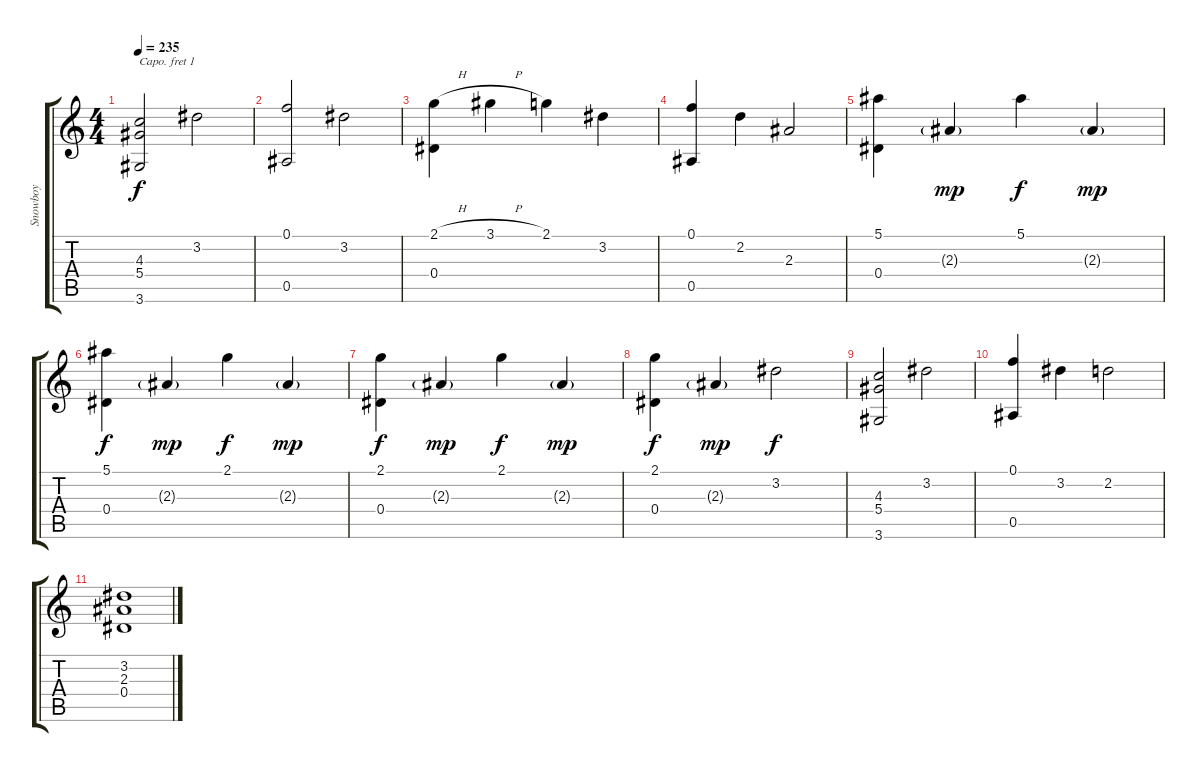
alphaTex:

\track ("Snowboy" "Snowboy") {instrument acousticguitarnylon}
\staff {score tabs}
\capo 1
\tuning (E4 B3 G3 D3 A2 E2) {hide}
\ts (4 4)
\tempo 235
\clef g2
\ks c
(4.3 5.4 3.6).2{dy f} 3.2.2 |
(0.1 0.5).2 3.2.2 |
(2.1{h} 0.4).4 3.1{h}.4 2.1.4 3.2.4 |
(0.1 0.5).4 2.2.4 2.3.2 |
(5.1 0.4).4 2.3{g}.4{dy mp} 5.1.4{dy f} 2.3{g}.4{dy mp} |
(5.1 0.4).4{dy f} 2.3{g}.4{dy mp} 2.1.4{dy f} 2.3{g}.4{dy mp} |
(2.1 0.4).4{dy f} 2.3{g}.4{dy mp} 2.1.4{dy f} 2.3{g}.4{dy mp} |
(2.1 0.4).4{dy f} 2.3{g}.4{dy mp} 3.2.2{dy f} |
(4.3 5.4 3.6).2 3.2.2 |
(0.1 0.5).4 3.2.4 2.2.2 |
(3.2 2.3 0.4).1
